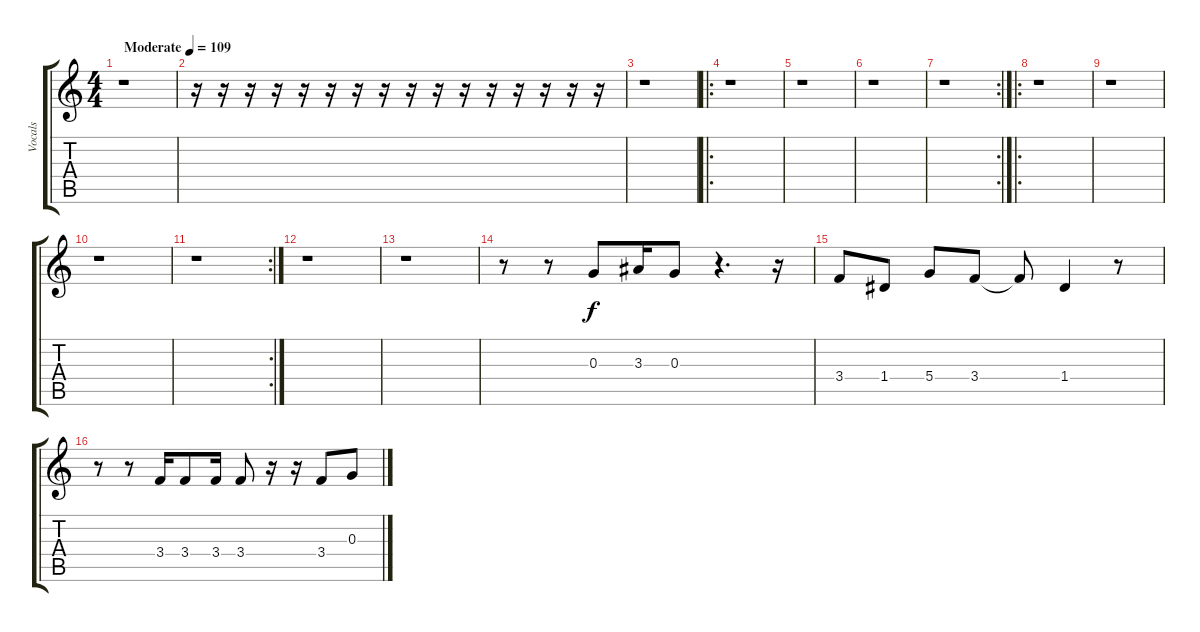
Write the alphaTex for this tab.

\track ("Vocals" "Vocals") {instrument contrabass}
\staff {score tabs}
\tuning (E4 B3 G3 D3 A2 E2) {hide}
\ts (4 4)
\tempo (109 "Moderate")
\clef g2
\ks c
r.1{dy f instrument contrabass} |
r.16 r.16 r.16 r.16 r.16 r.16 r.16 r.16 r.16 r.16 r.16 r.16 r.16 r.16 r.16 r.16 |
r.1 |
\ro
r.1 |
r.1 |
r.1 |
\rc 2
r.1 |
\ro
r.1 |
r.1 |
r.1 |
\rc 2
r.1 |
r.1 |
r.1 |
r.8 r.8 0.3.8 3.3.16 0.3.8 r.4{d} r.16 |
3.4.8 1.4.8 5.4.8 3.4.8 3.4{t}.8 1.4.4 r.8 |
r.8 r.8 3.4.16 3.4.8 3.4.16 3.4.8 r.16 r.16 3.4.8 0.3.8
